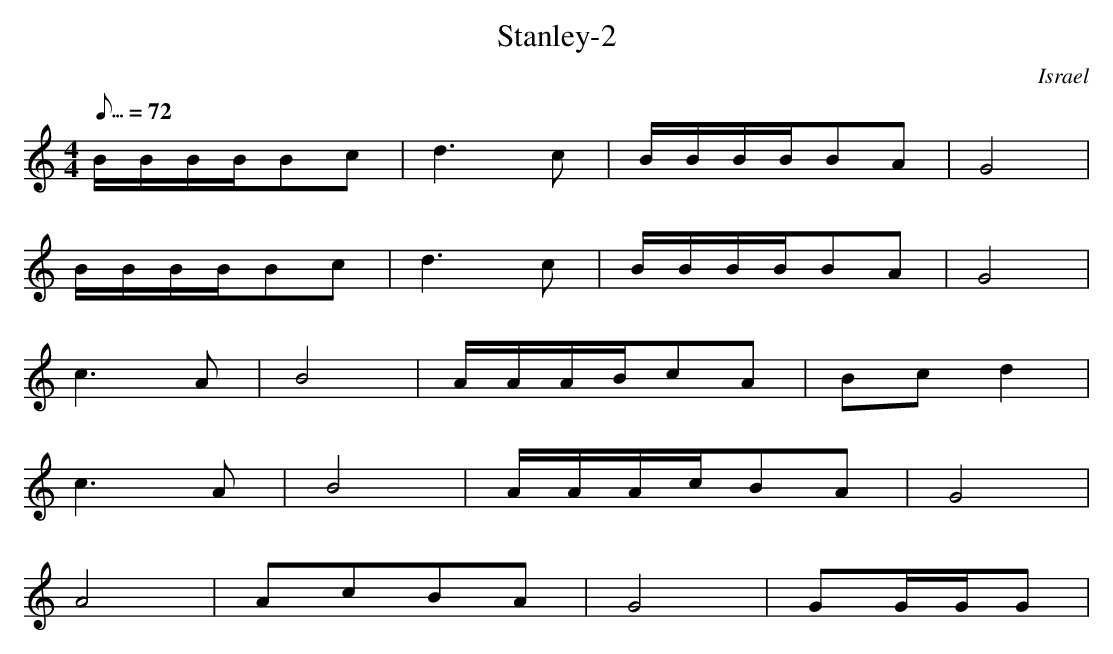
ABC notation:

X:1
T: Stanley-2
L:1/3
O: Israel
M:4/4
Q:1/3=72
K:C
B/2B/2B/2B/2Bc | d3c | B/2B/2B/2B/2BA | G4 |
B/2B/2B/2B/2Bc | d3c | B/2B/2B/2B/2BA | G4 |
c3A | B4 | A/2A/2A/2B/2cA | Bcd2 |
c3A | B4 | A/2A/2A/2c/2BA | G4 |
A4 | AcBA | G4 | GG/2G/2G |
